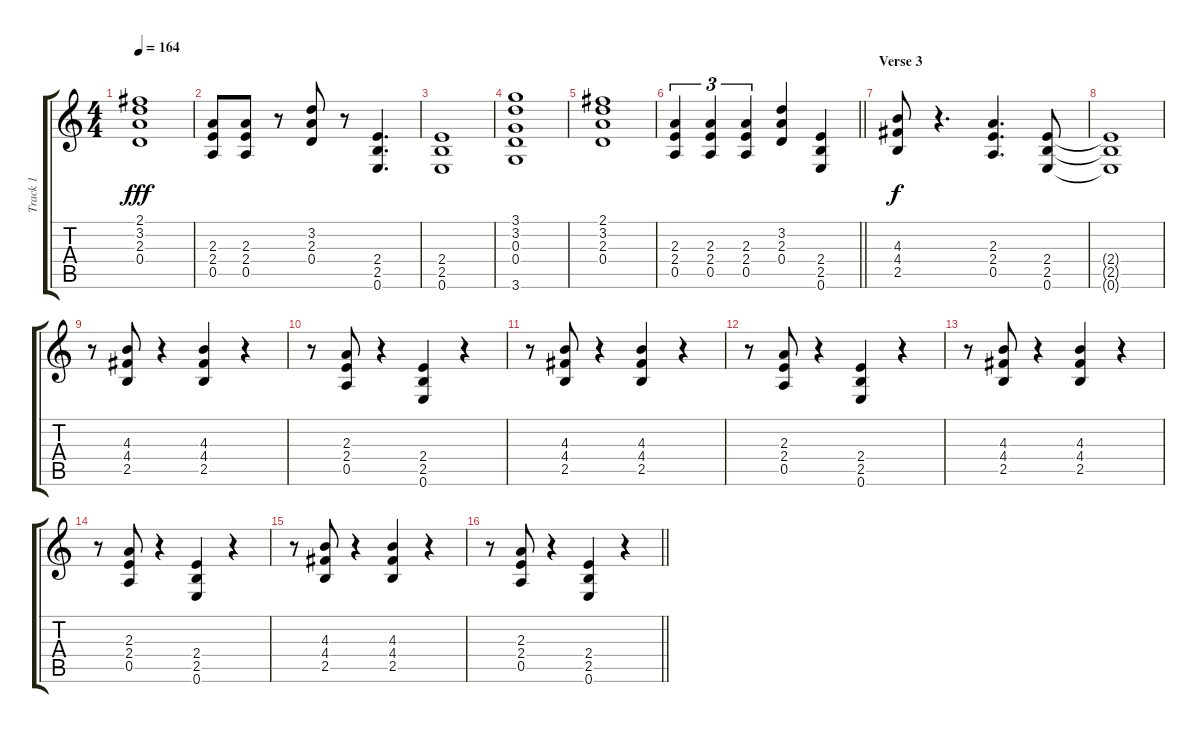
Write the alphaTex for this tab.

\track ("Track 1" "Track 1") {instrument overdrivenguitar}
\staff {score tabs}
\tuning (E4 B3 G3 D3 A2 E2) {hide}
\ts (4 4)
\tempo 164
\clef g2
\ks c
(2.1 3.2 2.3 0.4).1{dy fff} |
(2.3 2.4 0.5).8 (2.3 2.4 0.5).8 r.8 (3.2 2.3 0.4).8 r.8 (2.4 2.5 0.6).4{d} |
(2.4 2.5 0.6).1 |
(3.1 3.2 0.3 0.4 3.6).1 |
(2.1 3.2 2.3 0.4).1 |
\barLineRight lightlight
(2.3 2.4 0.5).4{tu (3 2)} (2.3 2.4 0.5).4{tu (3 2)} (2.3 2.4 0.5).4{tu (3 2)} (3.2 2.3 0.4).4 (2.4 2.5 0.6).4 |
\section ("" "Verse 3")
(4.3 4.4 2.5).8{dy f} r.4{d} (2.3 2.4 0.5).4{d} (2.4 2.5 0.6).8 |
(2.4{t} 2.5{t} 0.6{t}).1 |
r.8 (4.3 4.4 2.5).8 r.4 (4.3 4.4 2.5).4 r.4 |
r.8 (2.3 2.4 0.5).8 r.4 (2.4 2.5 0.6).4 r.4 |
r.8 (4.3 4.4 2.5).8 r.4 (4.3 4.4 2.5).4 r.4 |
r.8 (2.3 2.4 0.5).8 r.4 (2.4 2.5 0.6).4 r.4 |
r.8 (4.3 4.4 2.5).8 r.4 (4.3 4.4 2.5).4 r.4 |
r.8 (2.3 2.4 0.5).8 r.4 (2.4 2.5 0.6).4 r.4 |
r.8 (4.3 4.4 2.5).8 r.4 (4.3 4.4 2.5).4 r.4 |
\barLineRight lightlight
r.8 (2.3 2.4 0.5).8 r.4 (2.4 2.5 0.6).4 r.4
